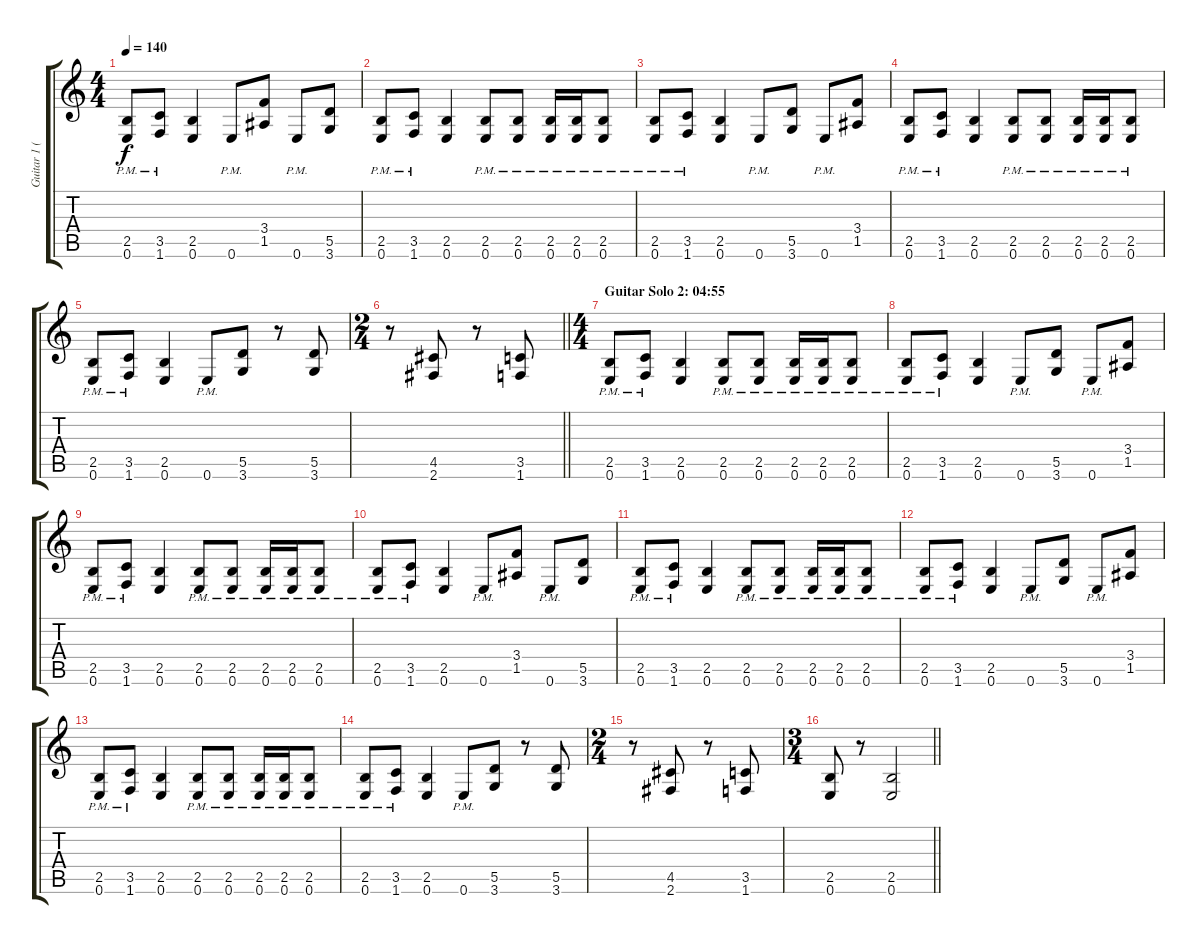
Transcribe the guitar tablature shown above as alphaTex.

\track ("Guitar 1 (Distortion)" "Guitar 1 (") {instrument distortionguitar}
\staff {score tabs}
\tuning (E4 B3 G3 D3 A2 E2) {hide}
\ts (4 4)
\tempo 140
\clef g2
\ks c
(2.5{pm} 0.6{pm}).8{dy f} (3.5{pm} 1.6{pm}).8 (2.5 0.6).4 0.6{pm}.8 (3.4 1.5).8 0.6{pm}.8 (5.5 3.6).8 |
(2.5{pm} 0.6{pm}).8 (3.5{pm} 1.6{pm}).8 (2.5 0.6).4 (2.5{pm} 0.6{pm}).8 (2.5{pm} 0.6{pm}).8 (2.5{pm} 0.6{pm}).16 (2.5{pm} 0.6{pm}).16 (2.5{pm} 0.6{pm}).8 |
(2.5{pm} 0.6{pm}).8 (3.5{pm} 1.6{pm}).8 (2.5 0.6).4 0.6{pm}.8 (5.5 3.6).8 0.6{pm}.8 (3.4 1.5).8 |
(2.5{pm} 0.6{pm}).8 (3.5{pm} 1.6{pm}).8 (2.5 0.6).4 (2.5{pm} 0.6{pm}).8 (2.5{pm} 0.6{pm}).8 (2.5{pm} 0.6{pm}).16 (2.5{pm} 0.6{pm}).16 (2.5{pm} 0.6{pm}).8 |
(2.5{pm} 0.6{pm}).8 (3.5{pm} 1.6{pm}).8 (2.5 0.6).4 0.6{pm}.8 (5.5 3.6).8 r.8 (5.5 3.6).8 |
\ts (2 4)
\barLineRight lightlight
r.8 (4.5 2.6).8 r.8 (3.5 1.6).8 |
\ts (4 4)
\section ("" "Guitar Solo 2: 04:55")
(2.5{pm} 0.6{pm}).8 (3.5{pm} 1.6{pm}).8 (2.5 0.6).4 (2.5{pm} 0.6{pm}).8 (2.5{pm} 0.6{pm}).8 (2.5{pm} 0.6{pm}).16 (2.5{pm} 0.6{pm}).16 (2.5{pm} 0.6{pm}).8 |
(2.5{pm} 0.6{pm}).8 (3.5{pm} 1.6{pm}).8 (2.5 0.6).4 0.6{pm}.8 (5.5 3.6).8 0.6{pm}.8 (3.4 1.5).8 |
(2.5{pm} 0.6{pm}).8 (3.5{pm} 1.6{pm}).8 (2.5 0.6).4 (2.5{pm} 0.6{pm}).8 (2.5{pm} 0.6{pm}).8 (2.5{pm} 0.6{pm}).16 (2.5{pm} 0.6{pm}).16 (2.5{pm} 0.6{pm}).8 |
(2.5{pm} 0.6{pm}).8 (3.5{pm} 1.6{pm}).8 (2.5 0.6).4 0.6{pm}.8 (3.4 1.5).8 0.6{pm}.8 (5.5 3.6).8 |
(2.5{pm} 0.6{pm}).8 (3.5{pm} 1.6{pm}).8 (2.5 0.6).4 (2.5{pm} 0.6{pm}).8 (2.5{pm} 0.6{pm}).8 (2.5{pm} 0.6{pm}).16 (2.5{pm} 0.6{pm}).16 (2.5{pm} 0.6{pm}).8 |
(2.5{pm} 0.6{pm}).8 (3.5{pm} 1.6{pm}).8 (2.5 0.6).4 0.6{pm}.8 (5.5 3.6).8 0.6{pm}.8 (3.4 1.5).8 |
(2.5{pm} 0.6{pm}).8 (3.5{pm} 1.6{pm}).8 (2.5 0.6).4 (2.5{pm} 0.6{pm}).8 (2.5{pm} 0.6{pm}).8 (2.5{pm} 0.6{pm}).16 (2.5{pm} 0.6{pm}).16 (2.5{pm} 0.6{pm}).8 |
(2.5{pm} 0.6{pm}).8 (3.5{pm} 1.6{pm}).8 (2.5 0.6).4 0.6{pm}.8 (5.5 3.6).8 r.8 (5.5 3.6).8 |
\ts (2 4)
r.8 (4.5 2.6).8 r.8 (3.5 1.6).8 |
\ts (3 4)
\barLineRight lightlight
(2.5 0.6).8 r.8{volume 0} (2.5 0.6).2{volume 12}
